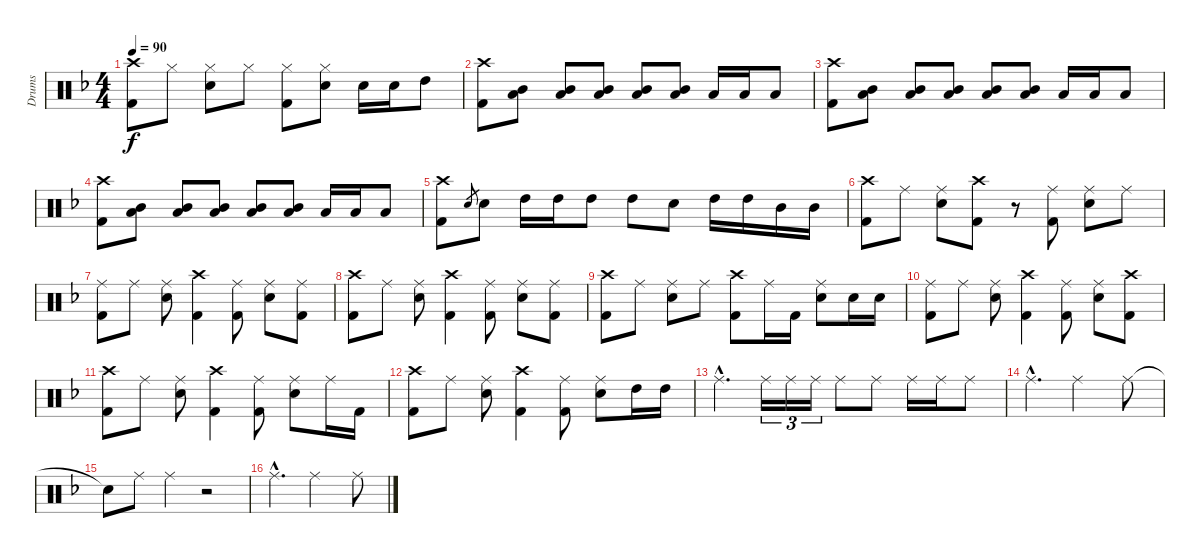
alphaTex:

\track ("Drums" "Drums") {instrument percussion}
\staff {score}
\articulation defaults
\ts (4 4)
\tempo 90
\clef neutral
\ks f
("Crash high (hit)" "Kick (hit) 2").8{dy f} "Hi-Hat (closed)".8 ("Hi-Hat (closed)" "Electric Snare (hit)").8 "Hi-Hat (closed)".8 ("Hi-Hat (closed)" "Kick (hit) 2").8 ("Hi-Hat (closed)" "Electric Snare (hit)").8 "Electric Snare (hit)".16 "Electric Snare (hit)".16 "High Tom (hit)".8 |
("Crash high (hit)" "Kick (hit) 2").8 ("Mid Tom (hit)" "Low Tom (hit)").8 ("Mid Tom (hit)" "Low Tom (hit)").8 ("Mid Tom (hit)" "Low Tom (hit)").8 ("Mid Tom (hit)" "Low Tom (hit)").8 ("Mid Tom (hit)" "Low Tom (hit)").8 "Low Tom (hit)".16 "Low Tom (hit)".16 "Low Tom (hit)".8 |
("Crash high (hit)" "Kick (hit) 2").8 ("Mid Tom (hit)" "Low Tom (hit)").8 ("Mid Tom (hit)" "Low Tom (hit)").8 ("Mid Tom (hit)" "Low Tom (hit)").8 ("Mid Tom (hit)" "Low Tom (hit)").8 ("Mid Tom (hit)" "Low Tom (hit)").8 "Low Tom (hit)".16 "Low Tom (hit)".16 "Low Tom (hit)".8 |
("Crash high (hit)" "Kick (hit) 2").8 ("Mid Tom (hit)" "Low Tom (hit)").8 ("Mid Tom (hit)" "Low Tom (hit)").8 ("Mid Tom (hit)" "Low Tom (hit)").8 ("Mid Tom (hit)" "Low Tom (hit)").8 ("Mid Tom (hit)" "Low Tom (hit)").8 "Low Tom (hit)".16 "Low Tom (hit)".16 "Low Tom (hit)".8 |
("Crash high (hit)" "Kick (hit) 2").8 "Electric Snare (hit)".8{gr} "Electric Snare (hit)".8 "High Tom (hit)".16 "High Tom (hit)".16 "High Tom (hit)".8 "High Tom (hit)".8 "Electric Snare (hit)".8 "High Tom (hit)".16 "High Tom (hit)".16 "Mid Tom (hit)".16 "Mid Tom (hit)".16 |
("Crash high (hit)" "Kick (hit) 2").8 "Ride (middle)".8 ("Ride (middle)" "Electric Snare (hit)").8 ("Crash high (hit)" "Kick (hit) 2").8 r.8 ("Ride (middle)" "Kick (hit) 2").8 ("Ride (middle)" "Electric Snare (hit)").8 "Ride (middle)".8 |
("Ride (middle)" "Kick (hit) 2").8 "Ride (middle)".8 ("Ride (middle)" "Electric Snare (hit)").8 ("Crash high (hit)" "Kick (hit) 2").4 ("Ride (middle)" "Kick (hit) 2").8 ("Ride (middle)" "Electric Snare (hit)").8 ("Ride (middle)" "Kick (hit) 2").8 |
("Crash high (hit)" "Kick (hit) 2").8 "Ride (middle)".8 ("Ride (middle)" "Electric Snare (hit)").8 ("Crash high (hit)" "Kick (hit) 2").4 ("Ride (middle)" "Kick (hit) 2").8 ("Ride (middle)" "Electric Snare (hit)").8 ("Ride (middle)" "Kick (hit) 2").8 |
("Crash high (hit)" "Kick (hit) 2").8 "Ride (middle)".8 ("Ride (middle)" "Electric Snare (hit)").8 "Ride (middle)".8 ("Crash high (hit)" "Kick (hit) 2").8 "Ride (middle)".16 "Kick (hit) 2".16 ("Ride (middle)" "Electric Snare (hit)").8 "Electric Snare (hit)".16 "Electric Snare (hit)".16 |
("Ride (middle)" "Kick (hit) 2").8 "Ride (middle)".8 ("Ride (middle)" "Electric Snare (hit)").8 ("Crash high (hit)" "Kick (hit) 2").4 ("Ride (middle)" "Kick (hit) 2").8 ("Ride (middle)" "Electric Snare (hit)").8 ("Crash high (hit)" "Kick (hit) 2").8 |
("Crash high (hit)" "Kick (hit) 2").8 "Ride (middle)".8 ("Ride (middle)" "Electric Snare (hit)").8 ("Crash high (hit)" "Kick (hit) 2").4 ("Ride (middle)" "Kick (hit) 2").8 ("Ride (middle)" "Electric Snare (hit)").8 "Ride (middle)".16 "Kick (hit) 2".16 |
("Crash high (hit)" "Kick (hit) 2").8 "Ride (middle)".8 ("Ride (middle)" "Electric Snare (hit)").8 ("Crash high (hit)" "Kick (hit) 2").4 ("Ride (middle)" "Kick (hit) 2").8 ("Ride (middle)" "Electric Snare (hit)").8 "High Tom (hit)".16 "High Tom (hit)".16 |
"Ride (middle)"{hac}.4{d} "Ride (middle)".16{tu (3 2)} "Ride (middle)".16{tu (3 2)} "Ride (middle)".16{tu (3 2)} "Ride (middle)".8 "Ride (middle)".8 "Ride (middle)".16 "Ride (middle)".16 "Ride (middle)".8 |
"Ride (middle)"{hac}.4{d} "Ride (middle)".2 "Ride (middle)".8 |
"Snare (hit)"{t}.8 "Ride (middle)".8 "Ride (middle)".4 r.2 |
"Ride (middle)"{hac}.4{d} "Ride (middle)".2 "Ride (middle)".8
